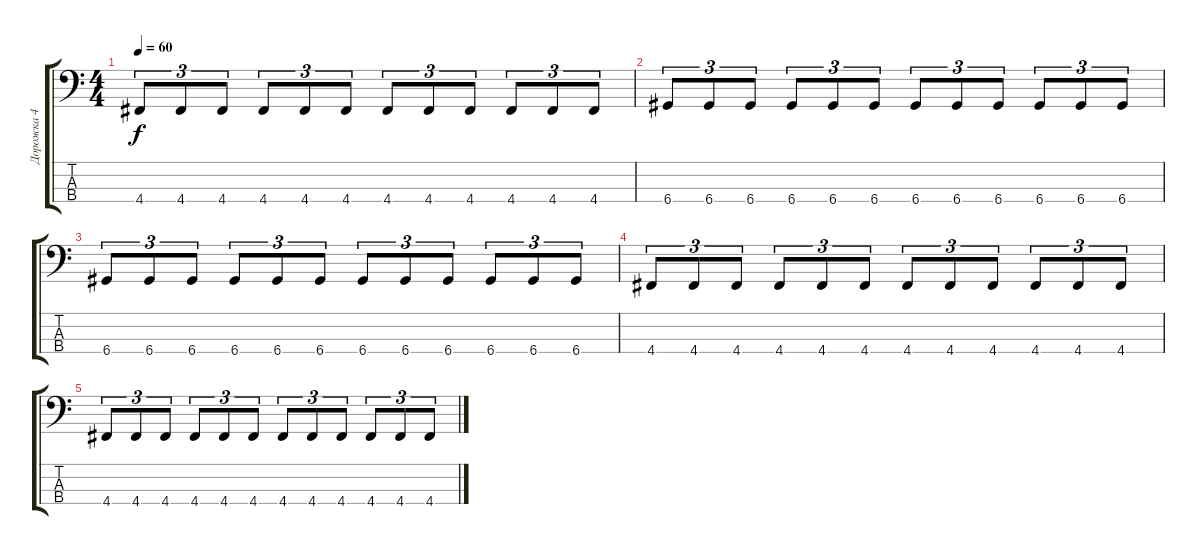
\track ("Дорожка 4" "Дорожка 4") {instrument electricbasspick}
\staff {score tabs}
\tuning (G2 D2 A1 D1) {hide}
\ts (4 4)
\tempo 60
\clef f4
\ks c
4.4.8{tu (3 2) dy f} 4.4.8{tu (3 2)} 4.4.8{tu (3 2)} 4.4.8{tu (3 2)} 4.4.8{tu (3 2)} 4.4.8{tu (3 2)} 4.4.8{tu (3 2)} 4.4.8{tu (3 2)} 4.4.8{tu (3 2)} 4.4.8{tu (3 2)} 4.4.8{tu (3 2)} 4.4.8{tu (3 2)} |
6.4.8{tu (3 2)} 6.4.8{tu (3 2)} 6.4.8{tu (3 2)} 6.4.8{tu (3 2)} 6.4.8{tu (3 2)} 6.4.8{tu (3 2)} 6.4.8{tu (3 2)} 6.4.8{tu (3 2)} 6.4.8{tu (3 2)} 6.4.8{tu (3 2)} 6.4.8{tu (3 2)} 6.4.8{tu (3 2)} |
6.4.8{tu (3 2)} 6.4.8{tu (3 2)} 6.4.8{tu (3 2)} 6.4.8{tu (3 2)} 6.4.8{tu (3 2)} 6.4.8{tu (3 2)} 6.4.8{tu (3 2)} 6.4.8{tu (3 2)} 6.4.8{tu (3 2)} 6.4.8{tu (3 2)} 6.4.8{tu (3 2)} 6.4.8{tu (3 2)} |
4.4.8{tu (3 2)} 4.4.8{tu (3 2)} 4.4.8{tu (3 2)} 4.4.8{tu (3 2)} 4.4.8{tu (3 2)} 4.4.8{tu (3 2)} 4.4.8{tu (3 2)} 4.4.8{tu (3 2)} 4.4.8{tu (3 2)} 4.4.8{tu (3 2)} 4.4.8{tu (3 2)} 4.4.8{tu (3 2)} |
4.4.8{tu (3 2)} 4.4.8{tu (3 2)} 4.4.8{tu (3 2)} 4.4.8{tu (3 2)} 4.4.8{tu (3 2)} 4.4.8{tu (3 2)} 4.4.8{tu (3 2)} 4.4.8{tu (3 2)} 4.4.8{tu (3 2)} 4.4.8{tu (3 2)} 4.4.8{tu (3 2)} 4.4.8{tu (3 2)}
